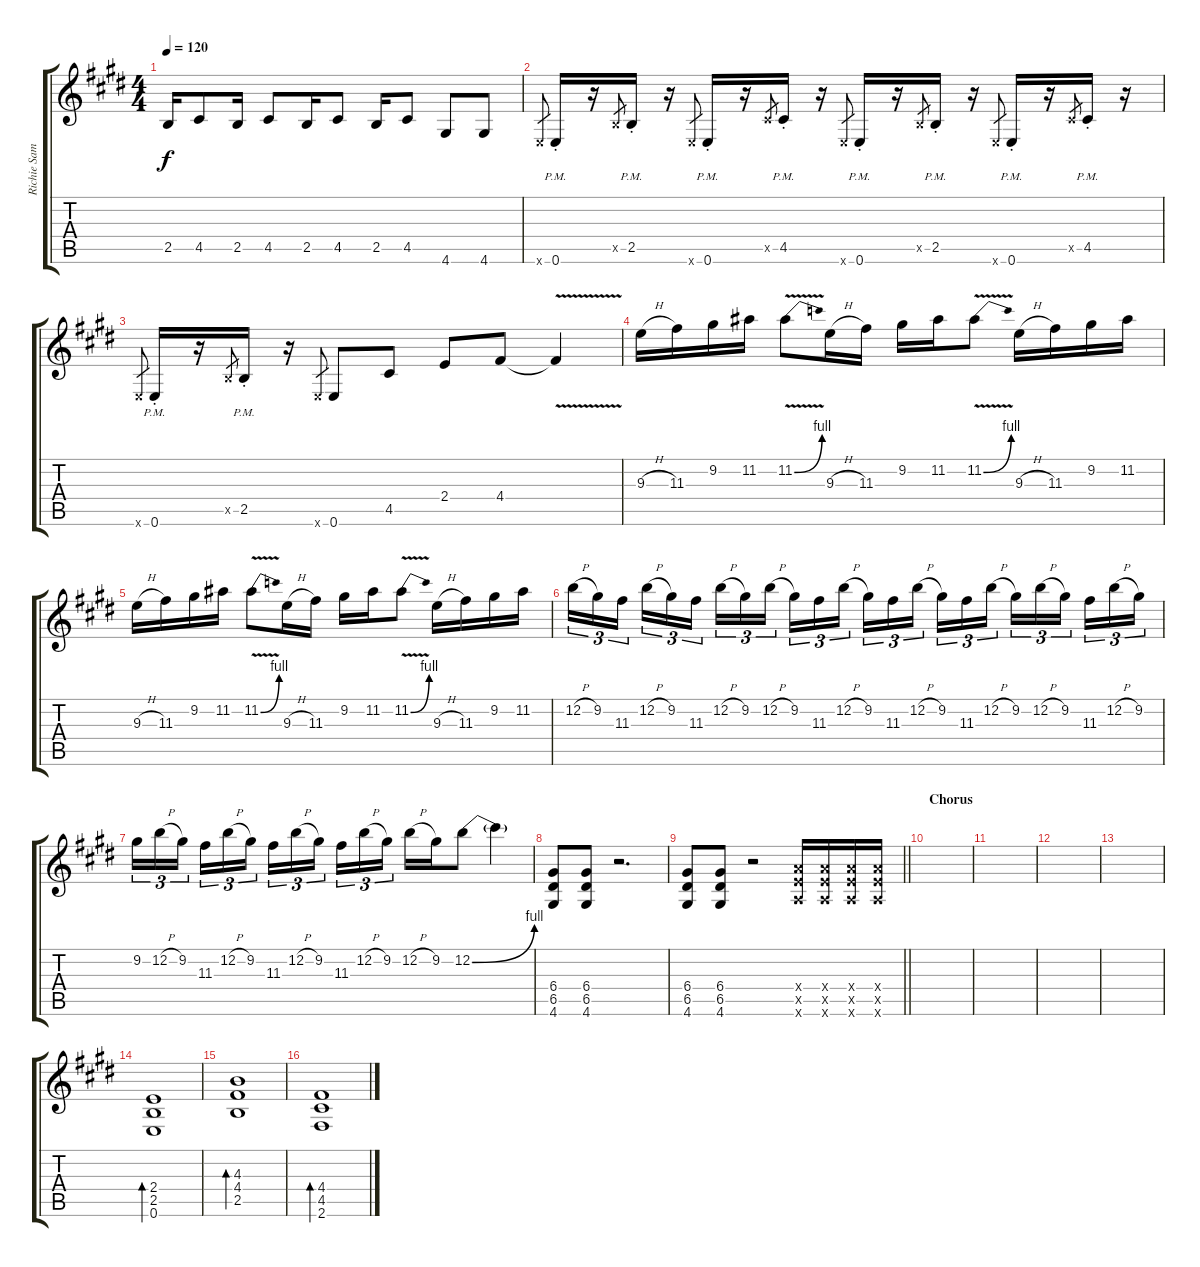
\track ("Richie Sambora (Lead Guitar)" "Richie Sam") {instrument distortionguitar}
\staff {score tabs}
\tuning (E4 B3 G3 D3 A2 E2) {hide}
\ts (4 4)
\tempo 120
\clef g2
\ks c#minor
2.5.16{dy f} 4.5.8 2.5.16 4.5.8 2.5.16 4.5.8 2.5.16 4.5.8 4.6.8 4.6.8 |
0.6{x}.8{gr} 0.6{pm st}.16 r.16 2.5{x}.8{gr} 2.5{pm st}.16 r.16 0.6{x}.8{gr} 0.6{pm st}.16 r.16 4.5{x}.8{gr} 4.5{pm st}.16 r.16 0.6{x}.8{gr} 0.6{pm st}.16 r.16 2.5{x}.8{gr} 2.5{pm st}.16 r.16 0.6{x}.8{gr} 0.6{pm st}.16 r.16 4.5{x}.8{gr} 4.5{pm st}.16 r.16 |
0.6{x}.8{gr} 0.6{pm st}.16 r.16 2.5{x}.8{gr} 2.5{pm st}.16 r.16 0.6{x}.8{gr} 0.6.8 4.5.8 2.4.8 4.4.8 4.4{v t}.4 |
9.3{h}.16 11.3.16 9.2.16 11.2.16 11.2{be (bend 0 0 60 4) v}.8 9.3{h}.16 11.3.16 9.2.16 11.2.16 11.2{be (bend 0 0 60 4) v}.8 9.3{h}.16 11.3.16 9.2.16 11.2.16 |
9.3{h}.16 11.3.16 9.2.16 11.2.16 11.2{be (bend 0 0 60 4) v}.8 9.3{h}.16 11.3.16 9.2.16 11.2.16 11.2{be (bend 0 0 60 4) v}.8 9.3{h}.16 11.3.16 9.2.16 11.2.16 |
12.2{h}.16{tu (3 2)} 9.2.16{tu (3 2)} 11.3.16{tu (3 2) beam splitsecondary} 12.2{h}.16{tu (3 2)} 9.2.16{tu (3 2)} 11.3.16{tu (3 2)} 12.2{h}.16{tu (3 2)} 9.2.16{tu (3 2)} 12.2{h}.16{tu (3 2) beam splitsecondary} 9.2.16{tu (3 2)} 11.3.16{tu (3 2)} 12.2{h}.16{tu (3 2)} 9.2.16{tu (3 2)} 11.3.16{tu (3 2)} 12.2{h}.16{tu (3 2) beam splitsecondary} 9.2.16{tu (3 2)} 11.3.16{tu (3 2)} 12.2{h}.16{tu (3 2)} 9.2.16{tu (3 2)} 12.2{h}.16{tu (3 2)} 9.2.16{tu (3 2) beam splitsecondary} 11.3.16{tu (3 2)} 12.2{h}.16{tu (3 2)} 9.2.16{tu (3 2)} |
9.2.16{tu (3 2)} 12.2{h}.16{tu (3 2)} 9.2.16{tu (3 2) beam splitsecondary} 11.3.16{tu (3 2)} 12.2{h}.16{tu (3 2)} 9.2.16{tu (3 2)} 11.3.16{tu (3 2)} 12.2{h}.16{tu (3 2)} 9.2.16{tu (3 2) beam splitsecondary} 11.3.16{tu (3 2)} 12.2{h}.16{tu (3 2)} 9.2.16{tu (3 2)} 12.2{h}.16 9.2.16 12.2{be (bend 0 0 60 4)}.8 12.2{t}.4 |
(6.4 6.5 4.6).8{balance 13} (6.4 6.5 4.6).8 r.2{d} |
\barLineRight lightlight
(6.4 6.5 4.6).8 (6.4 6.5 4.6).8 r.2 (7.4{x} 7.5{x} 5.6{x}).16 (7.4{x} 7.5{x} 5.6{x}).16 (7.4{x} 7.5{x} 5.6{x}).16 (7.4{x} 7.5{x} 5.6{x}).16 |
\section ("" "Chorus")
|
|
|
|
(2.4 2.5 0.6).1{bd 240} |
(4.3 4.4 2.5).1{bd 240} |
(4.4 4.5 2.6).1{bd 240}
